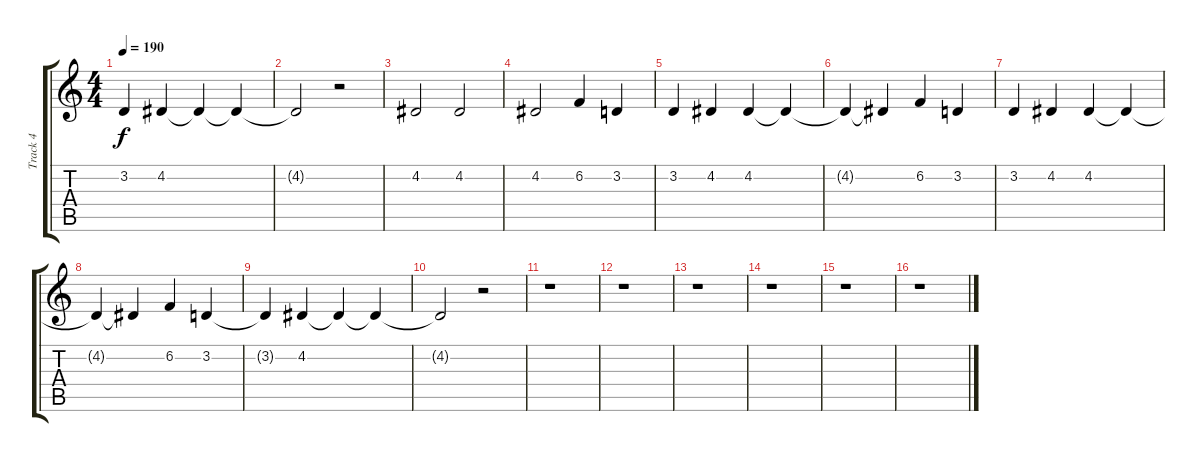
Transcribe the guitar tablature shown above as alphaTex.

\track ("Track 4" "Track 4") {instrument viola}
\staff {score tabs}
\tuning (E4 B3 G3 D3 A2 D2) {hide}
\ts (4 4)
\tempo 190
\clef g2
\ks c
3.2{t}.4{dy f} 4.2.4 4.2{t}.4 4.2{t}.4 |
4.2{t}.2 r.2 |
4.2.2 4.2.2 |
4.2.2 6.2.4 3.2.4 |
3.2.4 4.2.4 4.2.4 4.2{t}.4 |
4.2{t}.4 4.2{t}.4 6.2.4 3.2.4 |
3.2.4 4.2.4 4.2.4 4.2{t}.4 |
4.2{t}.4 4.2{t}.4 6.2.4 3.2.4 |
3.2{t}.4 4.2.4 4.2{t}.4 4.2{t}.4 |
4.2{t}.2 r.2 |
r.1 |
r.1 |
r.1 |
r.1 |
r.1 |
r.1
